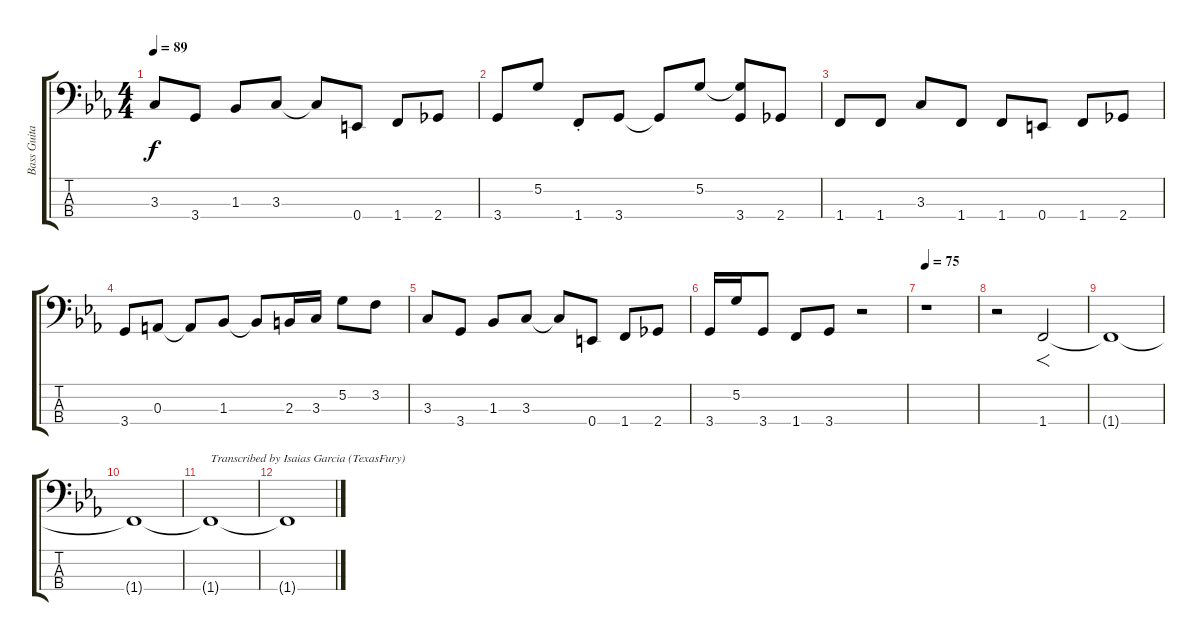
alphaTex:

\track ("Bass Guitar - direct" "Bass Guita") {instrument electricbassfinger}
\staff {score tabs}
\tuning (G2 D2 A1 E1) {hide}
\ts (4 4)
\tempo 89
\clef f4
\ks eb
3.3.8{dy f} 3.4.8 1.3.8 3.3.8 3.3{t}.8 0.4.8 1.4.8 2.4.8 |
3.4.8 5.2.8 1.4{st}.8 3.4.8 3.4{t}.8 5.2.8 (5.2{t} 3.4).8 2.4.8 |
1.4.8 1.4.8 3.3.8 1.4.8 1.4.8 0.4.8 1.4.8 2.4.8 |
3.4.8 0.3.8 0.3{t}.8 1.3.8 1.3{t}.8 2.3.16 3.3.16 5.2.8 3.2.8 |
3.3.8 3.4.8 1.3.8 3.3.8 3.3{t}.8 0.4.8 1.4.8 2.4.8 |
3.4.16 5.2.16 3.4.8 1.4.8 3.4.8 r.2 |
\tempo 75
r.1 |
r.2 1.4.2{f} |
1.4{t}.1 |
1.4{t}.1 |
1.4{t}.1{txt "Transcribed by Isaias Garcia (TexasFury)" volume 0} |
1.4{t}.1
